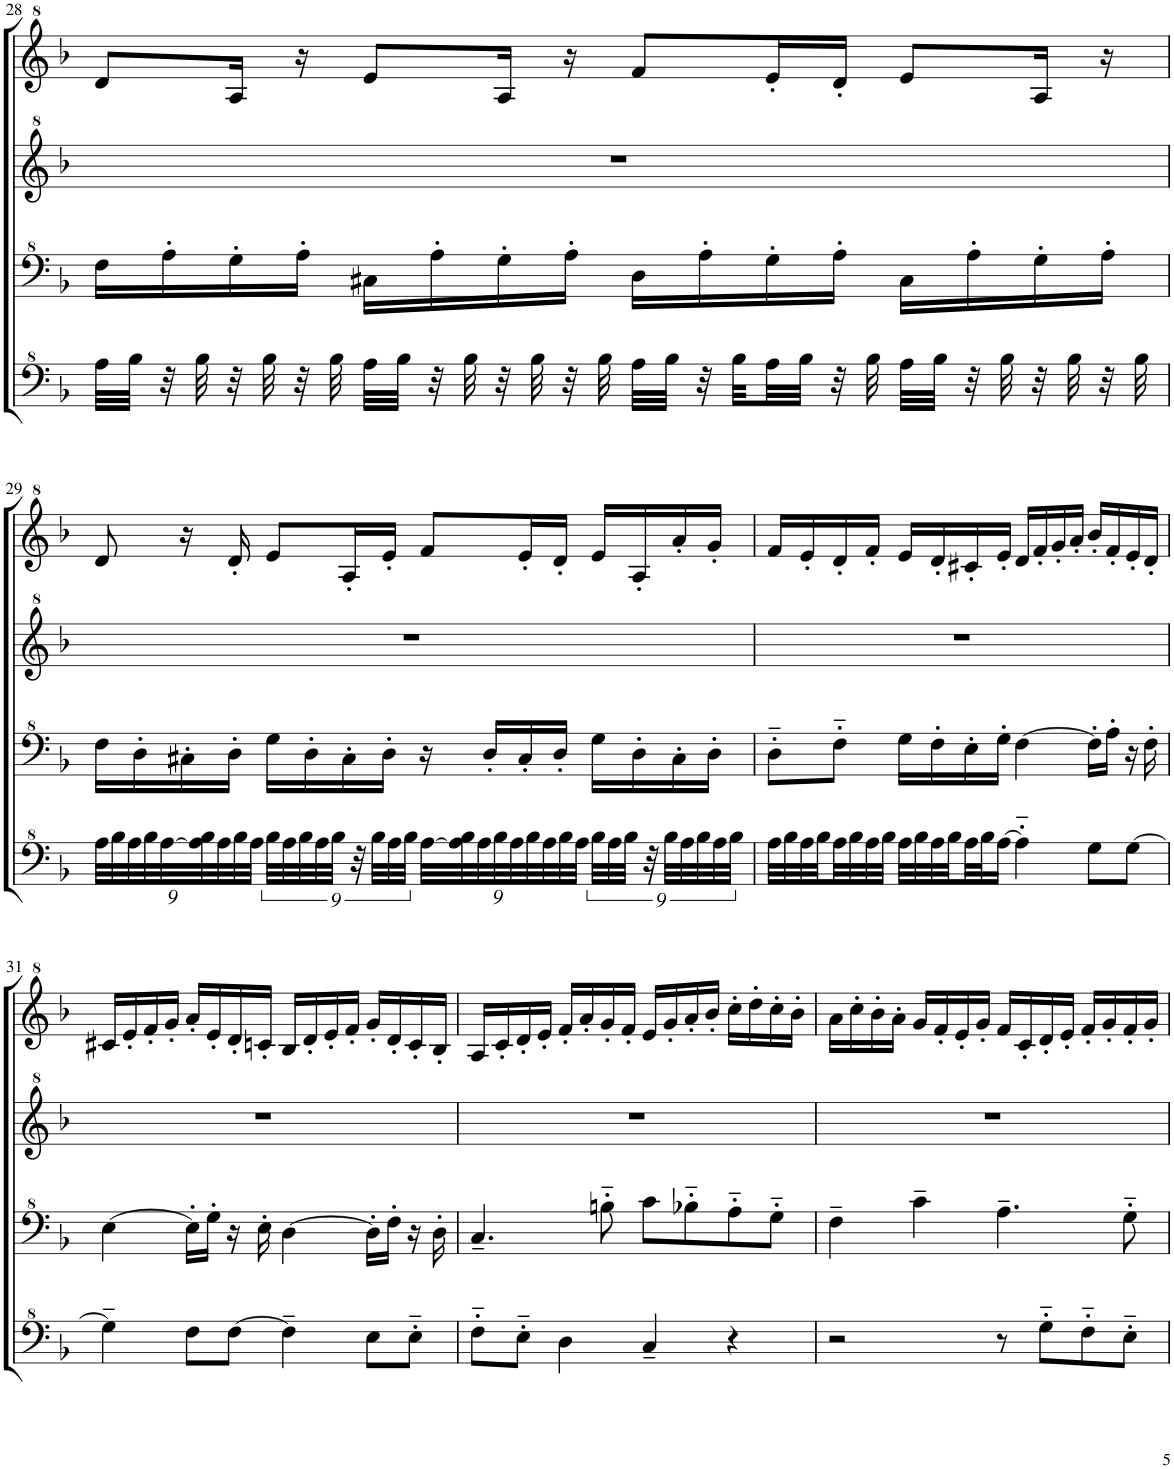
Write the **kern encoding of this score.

**kern	**kern	**kern	**kern
*part1	*part1	*part1	*part1
*staff4	*staff3	*staff2	*staff1
*I"Model III	*	*	*
!!LO:PB:g=z
*clefF^4	*clefF^4	*clefG^2	*clefG^2
*k[b-]	*k[b-]	*k[b-]	*k[b-]
*M4/4	*M4/4	*M4/4	*M4/4
=28	=28	=28	=28
32a\LLL	16f\LL	1r	8dd/L
32b-\JJJ	.	.	.
32r	16a'\	.	.
32b-\	.	.	.
32r	16g'\	.	16a/Jk
32b-\	.	.	.
32r	16a'\JJ	.	16r
32b-\	.	.	.
32a\LLL	16c#X\LL	.	8ee/L
32b-\JJJ	.	.	.
32r	16a'\	.	.
32b-\	.	.	.
32r	16g'\	.	16a/Jk
32b-\	.	.	.
32r	16a'\JJ	.	16r
32b-\	.	.	.
32a\LLL	16d\LL	.	8ff/L
32b-\JJJ	.	.	.
32r	16a'\	.	.
32b-\LLL	.	.	.
32a\	16g'\	.	16ee'/L
32b-\JJJ	.	.	.
32r	16a'\JJ	.	16dd'/JJ
32b-\	.	.	.
32a\LLL	16c#\LL	.	8ee/L
32b-\JJJ	.	.	.
32r	16a'\	.	.
32b-\	.	.	.
32r	16g'\	.	16a/Jk
32b-\	.	.	.
32r	16a'\JJ	.	16r
32b-\	.	.	.
!!LO:LB:g=z
=29	=29	=29	=29
*Xbrackettup	*	*	*
36a\LLL	16f\LL	1r	8dd/
36b-\	.	.	.
36a\	.	.	.
.	16d'\	.	.
36b-\	.	.	.
[36a\	.	.	.
.	16c#X'\	.	16r
36a\] 36b-\	.	.	.
36a\	.	.	.
.	16d'\JJ	.	16dd'/
36b-\	.	.	.
36a\JJJ	.	.	.
*brackettup	*	*	*
36b-\LLL	16g\LL	.	8ee/L
36a\	.	.	.
36b-\	.	.	.
.	16d'\	.	.
36a\	.	.	.
36b-\JJJ	.	.	.
.	16c#'\	.	16a'/L
36r	.	.	.
36b-\LLL	.	.	.
.	16d'\JJ	.	16ee'/JJ
36a\	.	.	.
36b-\JJJ	.	.	.
*Xbrackettup	*	*	*
[36a\LLL	16r	.	8ff/L
36a\] 36b-\	.	.	.
36a\	.	.	.
.	16d'/LL	.	.
36b-\	.	.	.
36a\	.	.	.
.	16c#'/	.	16ee'/L
36b-\	.	.	.
36a\	.	.	.
.	16d'/JJ	.	16dd'/JJ
36b-\	.	.	.
36a\JJJ	.	.	.
*brackettup	*	*	*
36b-\LLL	16g\LL	.	16ee/LL
36a\	.	.	.
36b-\JJJ	.	.	.
.	16d'\	.	16a'/
36r	.	.	.
36b-\LLL	.	.	.
.	16c#'\	.	16aa'/
36a\	.	.	.
36b-\	.	.	.
.	16d'\JJ	.	16gg'/JJ
36a\	.	.	.
36b-\JJJ	.	.	.
=30	=30	=30	=30
32a\LLL	8d'~\L	1r	16ff/LL
32b-\	.	.	.
32a\	.	.	16ee'/
32b-\	.	.	.
32a\	8f'~\J	.	16dd'/
32b-\	.	.	.
32a\	.	.	16ff'/JJ
32b-\JJJ	.	.	.
32a\LLL	16g\LL	.	16ee/LL
32b-\	.	.	.
32a\	16f'\	.	16dd'/
32b-\	.	.	.
32a\	16e'\	.	16cc#X'/
32b-\J	.	.	.
[16a\JJ	16g'\JJ	.	16ee'/JJ
4a'~\]	[4f\	.	16dd/LL
.	.	.	16ff'/
.	.	.	16gg'/
.	.	.	16aa'/JJ
8g\L	16f'\LL]	.	16bb-'/LL
.	16a'\JJ	.	16ff'/
[8g\J	16r	.	16ee'/
.	16f'\	.	16dd'/JJ
!!LO:LB:g=z
=31	=31	=31	=31
4g~\]	[4e\	1r	16cc#X/LL
.	.	.	16ee'/
.	.	.	16ff'/
.	.	.	16gg'/JJ
8f\L	16e'\LL]	.	16aa'/LL
.	16g'\JJ	.	16ee'/
[8f\J	16r	.	16dd'/
.	16e'\	.	16ccn'/JJ
4f~\]	[4d\	.	16b-/LL
.	.	.	16dd'/
.	.	.	16ee'/
.	.	.	16ff'/JJ
8e\L	16d'\LL]	.	16gg'/LL
.	16f'\JJ	.	16dd'/
8e'~\J	16r	.	16cc'/
.	16d'\	.	16b-'/JJ
=32	=32	=32	=32
8f'~\L	4.c~/	1r	16a/LL
.	.	.	16cc'/
8e'~\J	.	.	16dd'/
.	.	.	16ee'/JJ
4d\	.	.	16ff'/LL
.	.	.	16aa'/
.	8bn'~\	.	16gg'/
.	.	.	16ff'/JJ
4c~/	8cc\L	.	16ee/LL
.	.	.	16gg'/
.	8b-X'~\	.	16aa'/
.	.	.	16bb-'/JJ
4r	8a'~\	.	16ccc'\LL
.	.	.	16ddd'\
.	8g'~\J	.	16ccc'\
.	.	.	16bb-'\JJ
=33	=33	=33	=33
2r	4f~\	1r	16aa\LL
.	.	.	16ccc'\
.	.	.	16bb-'\
.	.	.	16aa'\JJ
.	4cc~\	.	16gg/LL
.	.	.	16ff'/
.	.	.	16ee'/
.	.	.	16gg'/JJ
8r	4.a~\	.	16ff/LL
.	.	.	16cc'/
8g'~\L	.	.	16dd'/
.	.	.	16ee'/JJ
8f'~\	.	.	16ff'/LL
.	.	.	16gg'/
8e'~\J	8g'~\	.	16ff'/
.	.	.	16gg'/JJ
=	=	=	=
*-	*-	*-	*-
